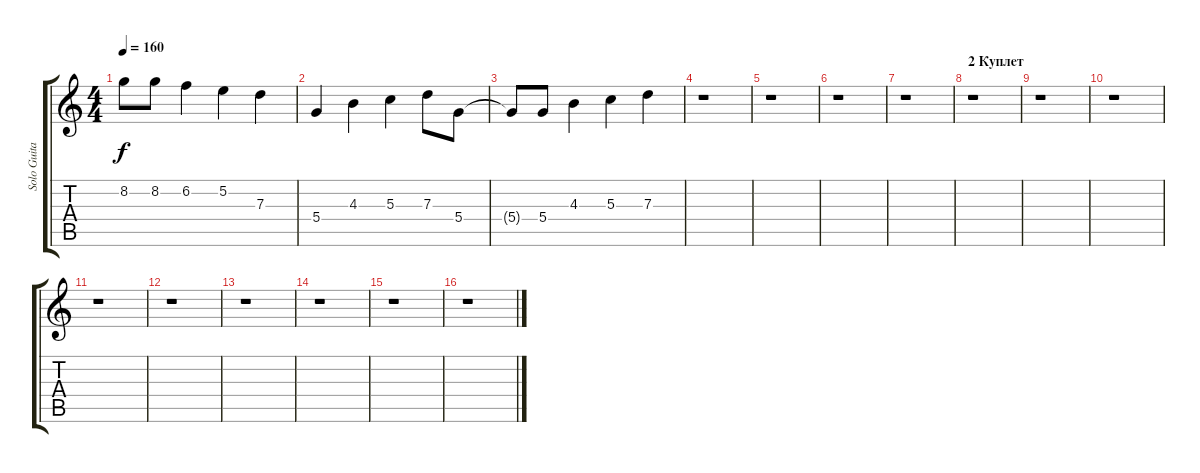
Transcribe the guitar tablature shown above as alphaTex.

\track ("Solo Guitar" "Solo Guita") {instrument distortionguitar}
\staff {score tabs}
\tuning (E4 B3 G3 D3 A2 E2) {hide}
\ts (4 4)
\tempo 160
\clef g2
\ks c
8.2{t}.8{dy f} 8.2.8 6.2.4 5.2.4 7.3.4 |
5.4.4 4.3.4 5.3.4 7.3.8 5.4.8 |
5.4{t}.8 5.4.8 4.3.4 5.3.4 7.3.4 |
r.1 |
r.1 |
r.1 |
r.1 |
\section ("" "2 Куплет")
r.1 |
r.1 |
r.1 |
r.1 |
r.1 |
r.1 |
r.1 |
r.1 |
r.1
